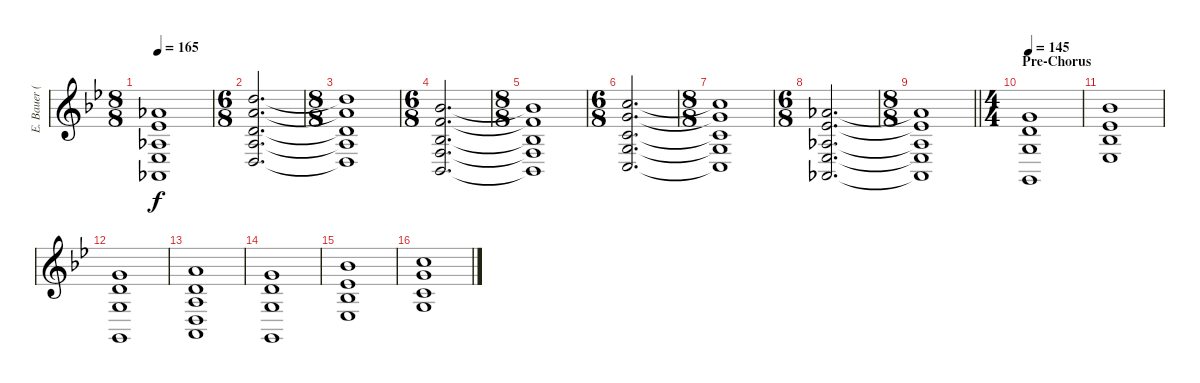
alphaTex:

\track ("E. Bauer (Keyboard)" "E. Bauer (") {instrument choiraahs}
\staff {score}
\tuning (E4 B3 G3 D3 A2 E2 B1) {hide}
\ts (8 8)
\tempo 165
\clef g2
\ks gminor
(4.1{t} 4.2{t} 6.4{t} 6.5{t} 4.6{t}).1{dy f} |
\ts (6 8)
(5.1 15.2 7.3 7.4 5.5).2{d} |
\ts (8 8)
(5.1{t} 15.2{t} 7.3{t} 7.4{t} 5.5{t}).1 |
\ts (6 8)
(1.1 11.2 3.3 3.4 1.5).2{d} |
\ts (8 8)
(1.1{t} 11.2{t} 3.3{t} 3.4{t} 1.5{t}).1 |
\ts (6 8)
(3.1 13.2 5.3 5.4 3.5).2{d} |
\ts (8 8)
(3.1{t} 13.2{t} 5.3{t} 5.4{t} 3.5{t}).1 |
\ts (6 8)
(4.1 4.2 6.4 6.5 4.6).2{d} |
\ts (8 8)
\barLineRight lightlight
(4.1{t} 4.2{t} 6.4{t} 6.5{t} 4.6{t}).1 |
\ts (4 4)
\section ("" "Pre-Chorus")
\tempo 145
(8.2 7.3 5.4 3.6).1 |
(6.1 4.2 3.3 1.4).1 |
(8.2 7.3 5.4 3.6).1 |
(5.1 3.2 2.3 0.4 5.6).1 |
(8.2 7.3 5.4 3.6).1 |
(6.1 4.2 3.3 1.4).1 |
(8.1 8.2 5.3 5.4).1
